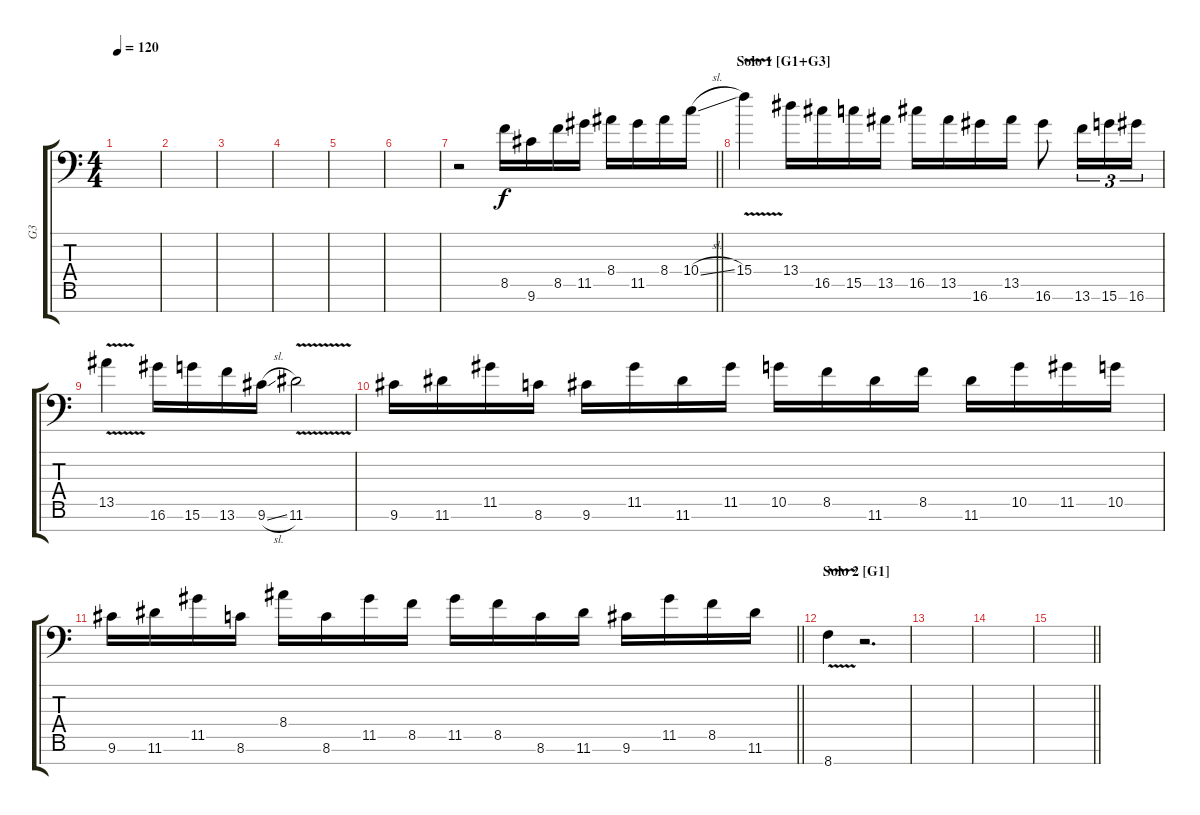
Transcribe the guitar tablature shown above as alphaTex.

\track ("G3" "G3") {instrument distortionguitar}
\staff {score tabs}
\tuning (E4 B3 G3 D3 A2 E2 A1) {hide}
\ts (4 4)
\tempo 120
\clef f4
\ks c
|
|
|
|
|
|
\barLineRight lightlight
r.2 8.5.16 9.6.16 8.5.16 11.5.16 8.4.16 11.5.16 8.4.16 10.4{sl}.16 |
\section ("" "Solo 1 [G1+G3]")
15.4{v}.4 13.4.16 16.5.16 15.5.16 13.5.16 16.5.16 13.5.16 16.6.16 13.5.16 16.6.8 13.6.16{tu (3 2)} 15.6.16{tu (3 2)} 16.6.16{tu (3 2)} |
13.5{v}.4 16.6.16 15.6.16 13.6.16 9.6{sl}.16 11.6{v}.2 |
9.6.16 11.6.16 11.5.16 8.6.16 9.6.16 11.5.16 11.6.16 11.5.16 10.5.16 8.5.16 11.6.16 8.5.16 11.6.16 10.5.16 11.5.16 10.5.16 |
\barLineRight lightlight
9.6.16 11.6.16 11.5.16 8.6.16 8.4.16 8.6.16 11.5.16 8.5.16 11.5.16 8.5.16 8.6.16 11.6.16 9.6.16 11.5.16 8.5.16 11.6.16 |
\section ("" "Solo 2 [G1]")
8.7{v}.4 r.2{d} |
|
|
\barLineRight lightlight
